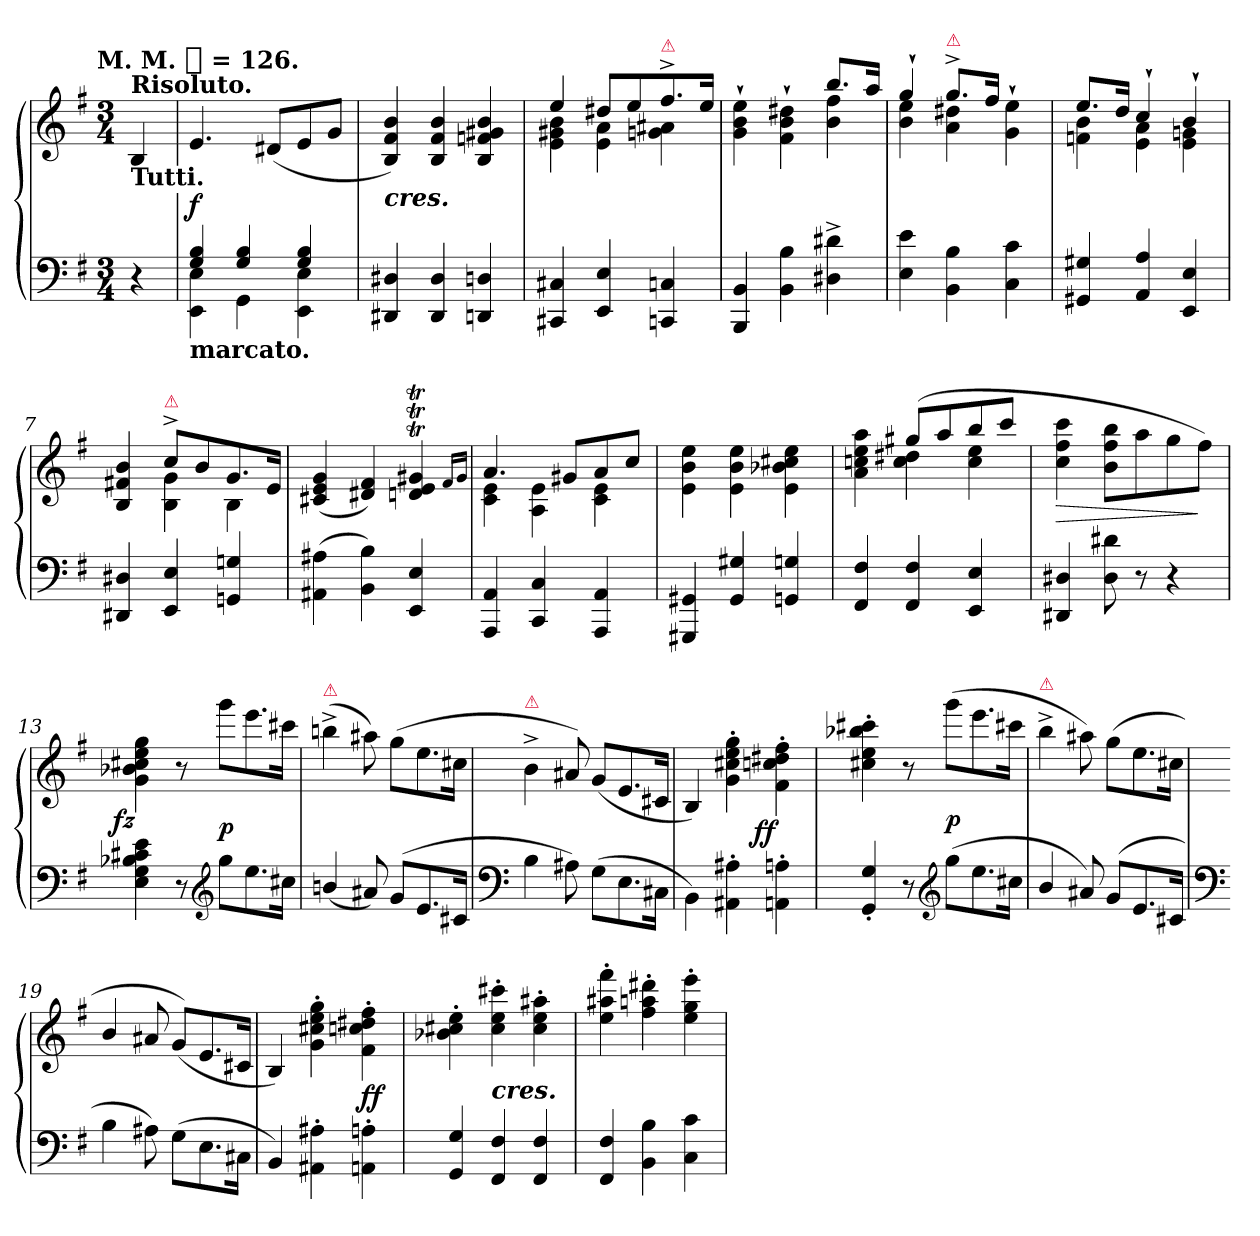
**kern	**kern	**dynam
*part1	*part1	*part1
*staff2	*staff1	*staff1/2
*clefF4	*clefG2	*
*k[f#]	*k[f#]	*
*e:	*e:	*
!!LO:TX:omd:t=M. M. [quarter] = 126.
*M3/4	*M3/4	*
*MM126	*MM126	*
=	=	=
!	!LO:TX:b:B:t=Tutti.	!
!	!LO:TX:a:B:t=Risoluto.	!
4r	4B!	.
=1	=1	=1
*^	*	*
!LO:TX:b:B:t=marcato.	!	!	!
4G! 4B!	4EE! 4E!	4.e!	f
4G! 4B!	4GG!	.	.
.	.	(<8d#X!L	.
4G! 4B!	4EE! 4E!	8e!	.
.	.	8g!J	.
*v	*v	*	*
=2	=2	=2
!	!LO:TX:c:Bi:t=cres.	!
4DD#X! 4D#X!	4B! 4f#! 4b!)	.
4DD#! 4D#!	4B! 4f#! 4b!	.
4DDn! 4Dn!	4B! 4fn! 4g#X! 4b!	.
=3	=3	=3
*	*^	*
4CC#X! 4C#X!	4ee!	4e! 4g#X! 4b!	.
4EE! 4E!	8dd#X!L	4e! 4a!	.
.	8ee!	.	.
!	!LO:TX:a:color=crimson:t=⚠	!	!
4CCn! 4Cn!	8.ff#^>!	4gn! 4a#X!	.
.	16ee!Jk	.	.
=4	=4	=4	=4
4BBB! 4BB!	2ryy	4g!`>\ 4b!`>\ 4ee!`>\	.
4BB! 4B!	.	4f#!`>\ 4b!`>\ 4dd#X!`>\	.
4D#X!^> 4d#X!^>	8.bb!L	4b! 4ff#!	.
.	16aa!Jk	.	.
=5	=5	=5	=5
4E! 4e!	4gg`!	4b! 4ee!	.
!	!LO:TX:a:color=crimson:t=⚠	!	!
4BB! 4B!	8.gg^>!L	4a! 4dd#X!	.
.	16ff#!Jk	.	.
4C! 4c!	4ryy	4g!`> 4ee!`>	.
=6	=6	=6	=6
4GG#X!/ 4G#X!/	8.ee!L	4fn! 4b!	.
.	16dd!Jk	.	.
4AA!/ 4A!/	4cc`>!	4e! 4a!	.
4EE!/ 4E!/	4b`>!	4e! 4gn!	.
=7	=7	=7	=7
4DD#X! 4D#X!	4B! 4f#X! 4b!	4ryy	.
!	!LO:TX:a:color=crimson:t=⚠	!	!
4EE! 4E!	8cc^>!L	4B! 4g!	.
.	8b!	.	.
4GGn! 4Gn!	8.g!	4B!	.
.	16e!Jk	.	.
*	*v	*v	*
=8	=8	=8
(>4AA#X! 4A#X!	(<4c#X! 4e! 4g!	.
4BB! 4B!)	4d#X! 4f#!)	.
4EE! 4E!	4dn!T 4e!T 4g#X!T	.
.	16qqf#!/LL	.
.	16qqg#!/JJ	.
=9	=9	=9
*	*^	*
4AAA! 4AA!	4.a!	4c! 4e!	.
4CC! 4C!	.	4A! 4e!	.
.	8g#X!L	.	.
4AAA! 4AA!	8a!	4c! 4e!	.
.	8cc!J	.	.
*	*v	*v	*
=10	=10	=10
4GGG#X! 4GG#X!	4e!\ 4b!\ 4ee!\	.
4GG#! 4G#X!	4e!\ 4b!\ 4ee!\	.
4GGn! 4Gn!	4e!\ 4b-X!\ 4cc#X!\ 4ee!\	.
=11	=11	=11
*	*^	*
4FF#! 4F#!	4ryy	4a! 4ccn! 4ee! 4aa!	.
4FF#! 4F#!	(>8gg#X!L	4cc! 4dd#X!	.
.	8aa!	.	.
4EE! 4E!	8bb!	4cc! 4ee!	.
.	8ccc!J	.	.
*	*v	*v	*
=12	=12	=12
4DD#X! 4D#X!	4cc! 4ff#! 4ccc!	>
8D#! 8d#X!	8b!\ 8ff#!\ 8bb!\L	.
8r	8aa!\	.
4r	8gg!\	.
.	8ff#!\J)	]
=13	=13	=13
!	!	!LO:DY:rj
4E! 4G! 4B-X! 4c#X! 4e!	4g! 4b-X! 4cc#X! 4ee! 4gg!	fz
8r	8r	.
*clefG2	*	*
8gg!\L	8ggg!\L	p
8.ee!\	8.eee!\	.
16cc#X!\Jk	16ccc#X!\Jk	.
=14	=14	=14
!	!LO:TX:a:color=crimson:t=⚠	!
(<4bn!/	(>4bbn^<!	.
8a#X!/)	8aa#X!)	.
(>8g!L	(>8gg!\L	.
8.e!	8.ee!\	.
16c#X!Jk	16cc#X!\Jk	.
=15	=15	=15
*clefF4	*	*
!	!LO:TX:a:color=crimson:t=⚠	!
4B!	4b^<!	.
8A#X!)	8a#X!/)	.
(>8G!\L	(<8g!L	.
8.E!\	8.e!	.
16C#X!\Jk	16c#X!Jk	.
=16	=16	=16
4BB!\)	4B!)	.
4AA#X!' 4A#X!'	4g!' 4cc#X!' 4ee!' 4gg!'	.
!	!	!LO:DY:rj
4AAn!' 4An!'	4f#!' 4ccn!' 4dd#X!' 4ff#!'	ff
=17	=17	=17
4GG!'/ 4G!'/	4cc#X!' 4ee!' 4bb-X!' 4ccc#X!'	.
8r	8r	.
*clefG2	*	*
(>8gg!\L	(>8ggg!\L	p
8.ee!\	8.eee!\	.
16cc#X!\Jk	16ccc#X!\Jk	.
=18	=18	=18
!	!LO:TX:a:color=crimson:t=⚠	!
4b!/	4bb^<!	.
8a#X!/)	8aa#X!)	.
(>8g!L	(>8gg!\L	.
8.e!	8.ee!\	.
16c#X!Jk	16cc#X!\Jk	.
=19	=19	=19
*clefF4	*	*
4B!	4b!/	.
8A#X!)	8a#X!/	.
(>8G!\L	(<8g!L)	.
8.E!\	8.e!	.
16C#X!\Jk	16c#X!Jk	.
=20	=20	=20
4BB!/)	4B!)	.
4AA#X!' 4A#X!'	4g!' 4cc#X!' 4ee!' 4gg!'	.
4AAn!' 4An!'	4f#!' 4ccn!' 4dd#X!' 4ff#!'	ff
=21	=21	=21
4GG!/ 4G!/	4b-X!' 4cc#X!' 4ee!'	.
!	!LO:TX:c:Bi:t=cres.	!
4FF#!/ 4F#!/	4cc#!' 4ee!' 4ccc#X!'	.
4FF#!/ 4F#!/	4cc#!' 4ee!' 4aa#X!'	.
=22	=22	=22
4FF#!/ 4F#!/	4ee!' 4aa#X!' 4fff#!'	.
4BB!\ 4B!\	4ff#!' 4aan!' 4ddd#X!'	.
4C!\ 4c!\	4ee!' 4gg!' 4eee!'	.
=	=	=
*-	*-	*-
